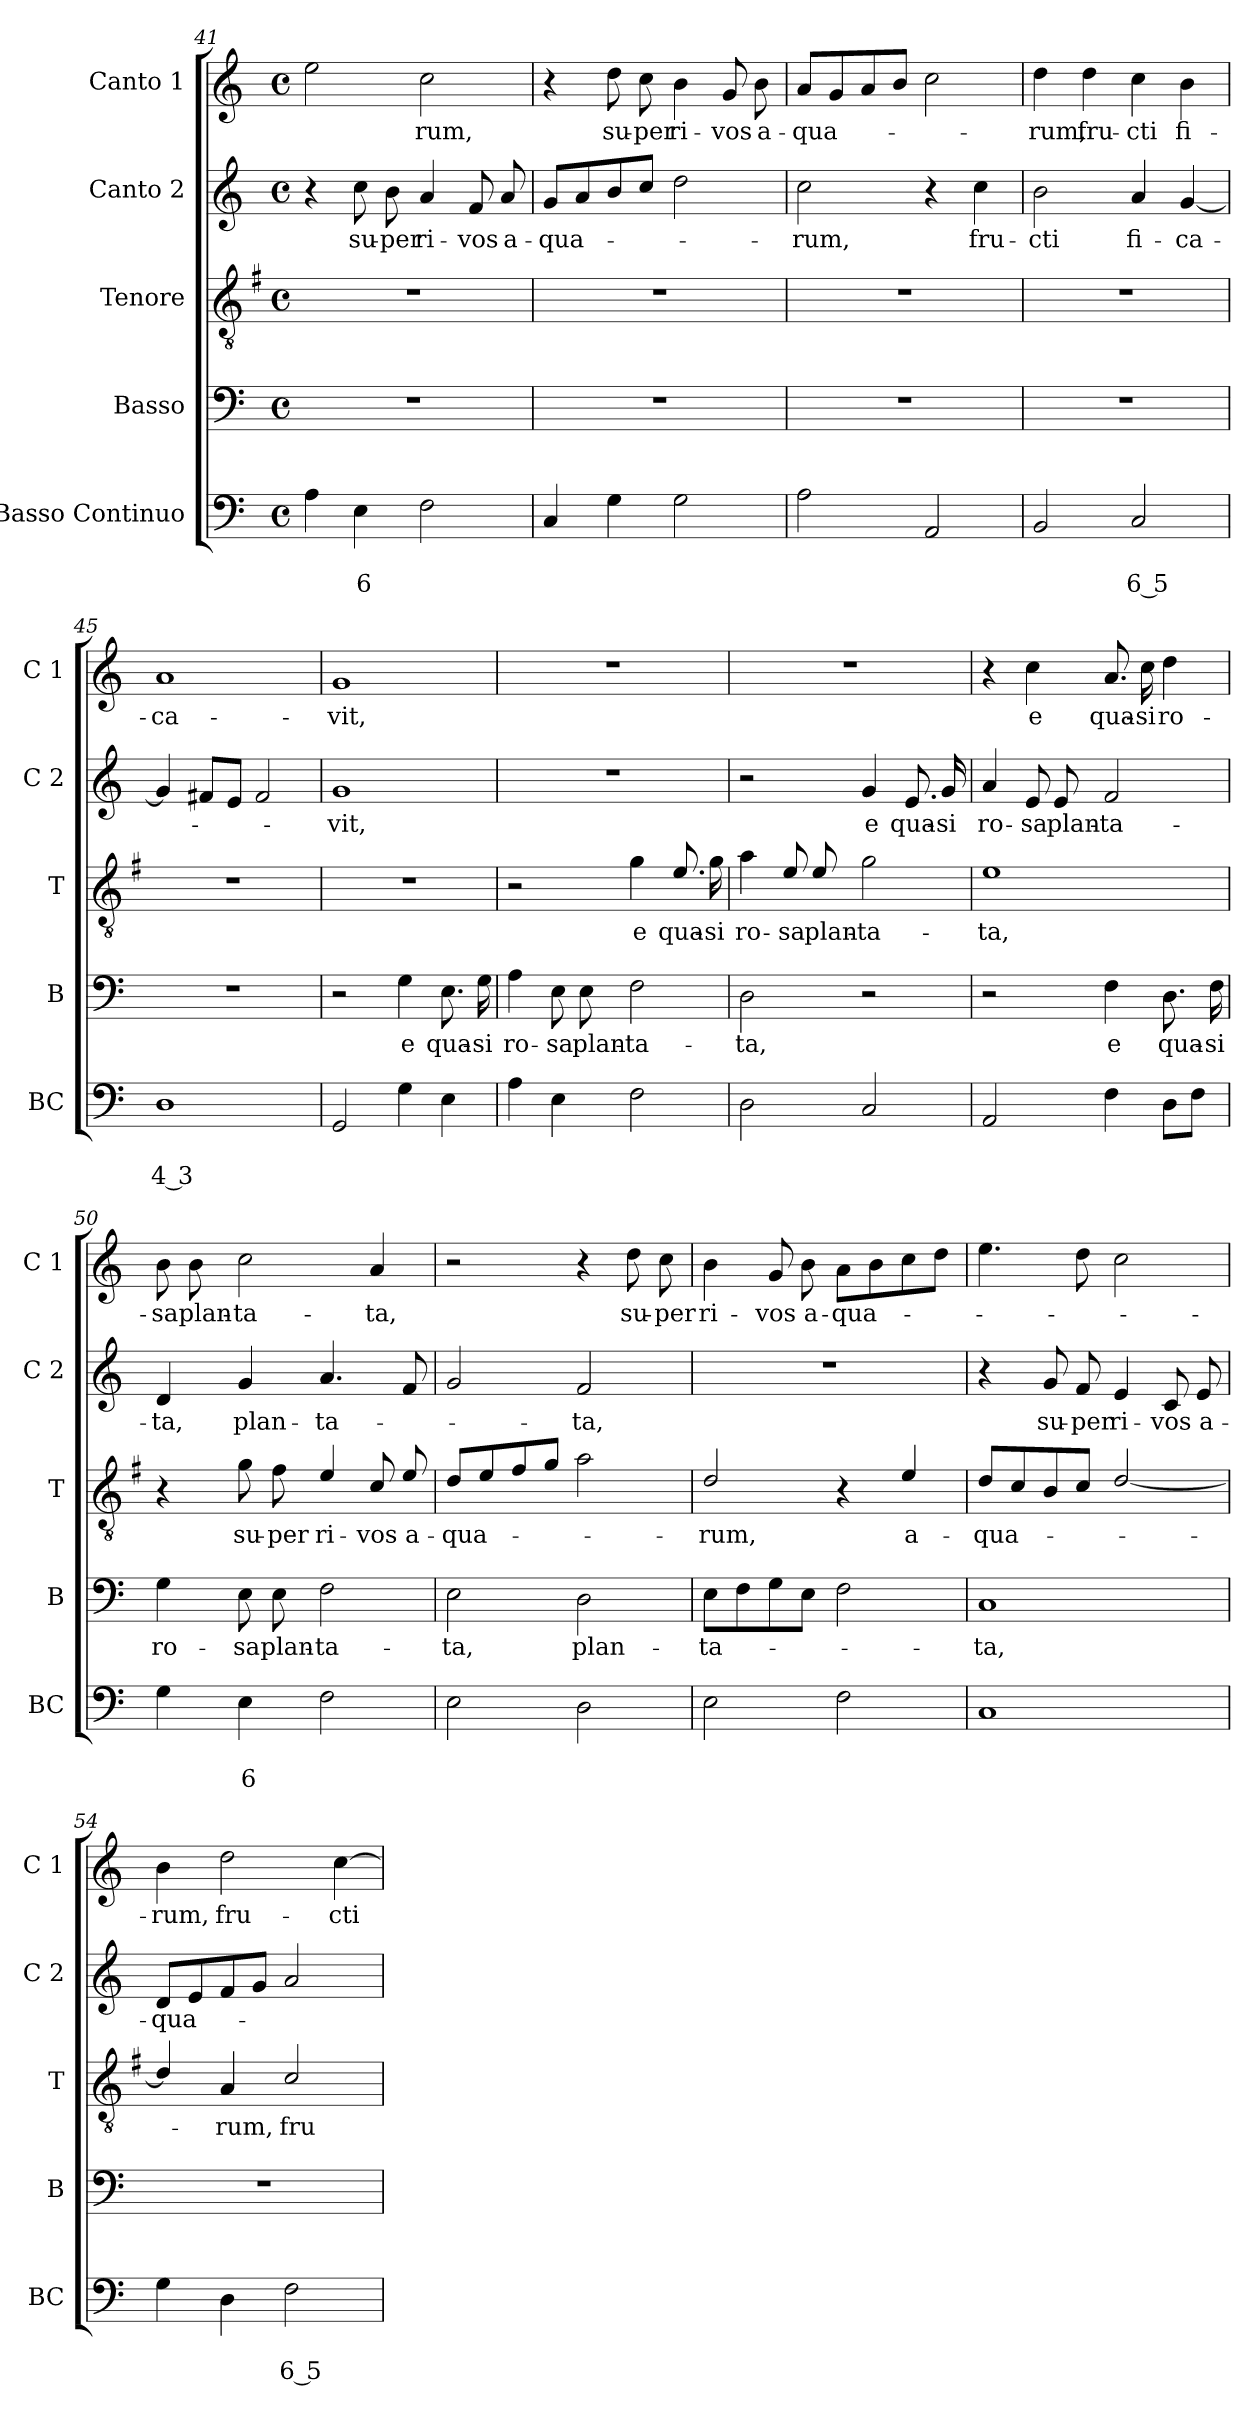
**kern	**text	**text	**kern	**text	**kern	**text	**kern	**text	**kern	**text
*part5	*part5	*part5	*part4	*part4	*part3	*part3	*part2	*part2	*part1	*part1
*staff5	*staff5	*staff5	*staff4	*staff4	*staff3	*staff3	*staff2	*staff2	*staff1	*staff1
*I"Basso Continuo	*	*	*I"Basso	*	*I"Tenore	*	*I"Canto 2	*	*I"Canto 1	*
*I'BC	*	*	*I'B	*	*I'T	*	*I'C 2	*	*I'C 1	*
*clefF4	*	*	*clefF4	*	*clefGv2	*	*clefG2	*	*clefG2	*
*	*	*	*	*	*ITrd4c7	*	*	*	*	*
*k[]	*	*	*k[]	*	*k[]	*	*k[]	*	*k[]	*
*C:	*	*	*C:	*	*C:	*	*C:	*	*C:	*
*M4/4	*	*	*M4/4	*	*M4/4	*	*M4/4	*	*M4/4	*
*met(c)	*	*	*met(c)	*	*met(c)	*	*met(c)	*	*met(c)	*
=41	=41	=41	=41	=41	=41	=41	=41	=41	=41	=41
4A\	.	.	1r	.	1r	.	4r	.	2ee\	.
!	!	!LO:LY:b	!	!	!	!	!	!LO:LY:b	!	!
4E\	.	6	.	.	.	.	8cc\	su-	.	.
!	!	!	!	!	!	!	!	!LO:LY:b	!	!
.	.	.	.	.	.	.	8b\	-per	.	.
!	!	!	!	!	!	!	!	!LO:LY:b	!	!LO:LY:b
2F\	.	.	.	.	.	.	4a/	ri-	2cc\	-rum,
!	!	!	!	!	!	!	!	!LO:LY:b	!	!
.	.	.	.	.	.	.	8f/	-vos	.	.
!	!	!	!	!	!	!	!	!LO:LY:b	!	!
.	.	.	.	.	.	.	8a/	a-	.	.
=42	=42	=42	=42	=42	=42	=42	=42	=42	=42	=42
!	!	!	!	!	!	!	!	!LO:LY:b	!	!
4C/	.	.	1r	.	1r	.	8g/L	-qua-	4r	.
.	.	.	.	.	.	.	8a/	.	.	.
!	!	!	!	!	!	!	!	!	!	!LO:LY:b
4G\	.	.	.	.	.	.	8b/	.	8dd\	su-
!	!	!	!	!	!	!	!	!	!	!LO:LY:b
.	.	.	.	.	.	.	8cc/J	.	8cc\	-per
!	!	!	!	!	!	!	!	!	!	!LO:LY:b
2G\	.	.	.	.	.	.	2dd\	.	4b\	ri-
!	!	!	!	!	!	!	!	!	!	!LO:LY:b
.	.	.	.	.	.	.	.	.	8g/	-vos
!	!	!	!	!	!	!	!	!	!	!LO:LY:b
.	.	.	.	.	.	.	.	.	8b\	a-
!!LO:LB:g=z
=43	=43	=43	=43	=43	=43	=43	=43	=43	=43	=43
!	!	!	!	!	!	!	!	!LO:LY:b	!	!LO:LY:b
2A\	.	.	1r	.	1r	.	2cc\	-rum,	8a/L	-qua-
.	.	.	.	.	.	.	.	.	8g/	.
.	.	.	.	.	.	.	.	.	8a/	.
.	.	.	.	.	.	.	.	.	8b/J	.
2AA/	.	.	.	.	.	.	4r	.	2cc\	.
!	!	!	!	!	!	!	!	!LO:LY:b	!	!
.	.	.	.	.	.	.	4cc\	fru-	.	.
=44	=44	=44	=44	=44	=44	=44	=44	=44	=44	=44
!	!	!	!	!	!	!	!	!LO:LY:b	!	!LO:LY:b
2BB/	.	.	1r	.	1r	.	2b\	-cti	4dd\	-rum,
!	!	!	!	!	!	!	!	!	!	!LO:LY:b
.	.	.	.	.	.	.	.	.	4dd\	fru-
!	!	!LO:LY:b	!	!	!	!	!	!LO:LY:b	!	!LO:LY:b
2C/	.	6 5	.	.	.	.	4a/	fi-	4cc\	-cti
!	!	!	!	!	!	!	!	!LO:LY:b	!	!LO:LY:b
.	.	.	.	.	.	.	[4g/	-ca-	4b\	fi-
=45	=45	=45	=45	=45	=45	=45	=45	=45	=45	=45
!	!	!LO:LY:b	!	!	!	!	!	!	!	!LO:LY:b
1D	.	4 3	1r	.	1r	.	4g/]	.	1a	-ca-
.	.	.	.	.	.	.	8f#X/L	.	.	.
.	.	.	.	.	.	.	8e/J	.	.	.
.	.	.	.	.	.	.	2f#/	.	.	.
=46	=46	=46	=46	=46	=46	=46	=46	=46	=46	=46
!	!	!	!	!	!	!	!	!LO:LY:b	!	!LO:LY:b
2GG/	.	.	2r	.	1r	.	1g	-vit,	1g	-vit,
!	!	!	!	!LO:LY:b	!	!	!	!	!	!
4G\	.	.	4G\	e	.	.	.	.	.	.
!	!	!	!	!LO:LY:b	!	!	!	!	!	!
4E\	.	.	8.E\	qua-	.	.	.	.	.	.
!	!	!	!	!LO:LY:b	!	!	!	!	!	!
.	.	.	16G\	-si	.	.	.	.	.	.
=47	=47	=47	=47	=47	=47	=47	=47	=47	=47	=47
!	!	!	!	!LO:LY:b	!	!	!	!	!	!
4A\	.	.	4A\	ro-	2r	.	1r	.	1r	.
!	!	!	!	!LO:LY:b	!	!	!	!	!	!
4E\	.	.	8E\	-sa	.	.	.	.	.	.
!	!	!	!	!LO:LY:b	!	!	!	!	!	!
.	.	.	8E\	plan-	.	.	.	.	.	.
!	!	!	!	!LO:LY:b	!	!LO:LY:b	!	!	!	!
2F\	.	.	2F\	-ta-	4c\	e	.	.	.	.
!	!	!	!	!	!	!LO:LY:b	!	!	!	!
.	.	.	.	.	8.A/	qua-	.	.	.	.
!	!	!	!	!	!	!LO:LY:b	!	!	!	!
.	.	.	.	.	16c\	-si	.	.	.	.
=48	=48	=48	=48	=48	=48	=48	=48	=48	=48	=48
!	!	!	!	!LO:LY:b	!	!LO:LY:b	!	!	!	!
2D\	.	.	2D\	-ta,	4d\	ro-	2r	.	1r	.
!	!	!	!	!	!	!LO:LY:b	!	!	!	!
.	.	.	.	.	8A/	-sa	.	.	.	.
!	!	!	!	!	!	!LO:LY:b	!	!	!	!
.	.	.	.	.	8A/	plan-	.	.	.	.
!	!	!	!	!	!	!LO:LY:b	!	!LO:LY:b	!	!
2C/	.	.	2r	.	2c\	-ta-	4g/	e	.	.
!	!	!	!	!	!	!	!	!LO:LY:b	!	!
.	.	.	.	.	.	.	8.e/	qua-	.	.
!	!	!	!	!	!	!	!	!LO:LY:b	!	!
.	.	.	.	.	.	.	16g/	-si	.	.
!!LO:PB:g=z
=49	=49	=49	=49	=49	=49	=49	=49	=49	=49	=49
!	!	!	!	!	!	!LO:LY:b	!	!LO:LY:b	!	!
2AA/	.	.	2r	.	1A	-ta,	4a/	ro-	4r	.
!	!	!	!	!	!	!	!	!LO:LY:b	!	!LO:LY:b
.	.	.	.	.	.	.	8e/	-sa	4cc\	e
!	!	!	!	!	!	!	!	!LO:LY:b	!	!
.	.	.	.	.	.	.	8e/	plan-	.	.
!	!	!	!	!LO:LY:b	!	!	!	!LO:LY:b	!	!LO:LY:b
4F\	.	.	4F\	e	.	.	2f/	-ta-	8.a/	qua-
!	!	!	!	!	!	!	!	!	!	!LO:LY:b
.	.	.	.	.	.	.	.	.	16cc\	-si
!	!	!	!	!LO:LY:b	!	!	!	!	!	!LO:LY:b
8D\L	.	.	8.D\	qua-	.	.	.	.	4dd\	ro-
8F\J	.	.	.	.	.	.	.	.	.	.
!	!	!	!	!LO:LY:b	!	!	!	!	!	!
.	.	.	16F\	-si	.	.	.	.	.	.
=50	=50	=50	=50	=50	=50	=50	=50	=50	=50	=50
!	!	!	!	!LO:LY:b	!	!	!	!LO:LY:b	!	!LO:LY:b
4G\	.	.	4G\	ro-	4r	.	4d/	-ta,	8b\	-sa
!	!	!	!	!	!	!	!	!	!	!LO:LY:b
.	.	.	.	.	.	.	.	.	8b\	plan-
!	!	!LO:LY:b	!	!LO:LY:b	!	!LO:LY:b	!	!LO:LY:b	!	!LO:LY:b
4E\	.	6	8E\	-sa	8c\	su-	4g/	plan-	2cc\	-ta-
!	!	!	!	!LO:LY:b	!	!LO:LY:b	!	!	!	!
.	.	.	8E\	plan-	8B\	-per	.	.	.	.
!	!	!	!	!LO:LY:b	!	!LO:LY:b	!	!LO:LY:b	!	!
2F\	.	.	2F\	-ta-	4A/	ri-	4.a/	-ta-	.	.
!	!	!	!	!	!	!LO:LY:b	!	!	!	!LO:LY:b
.	.	.	.	.	8F/	-vos	.	.	4a/	-ta,
!	!	!	!	!	!	!LO:LY:b	!	!	!	!
.	.	.	.	.	8A/	a-	8f/	.	.	.
=51	=51	=51	=51	=51	=51	=51	=51	=51	=51	=51
!	!	!	!	!LO:LY:b	!	!LO:LY:b	!	!	!	!
2E\	.	.	2E\	-ta,	8G/L	-qua-	2g/	.	2r	.
.	.	.	.	.	8A/	.	.	.	.	.
.	.	.	.	.	8B/	.	.	.	.	.
.	.	.	.	.	8c/J	.	.	.	.	.
!	!	!	!	!LO:LY:b	!	!	!	!LO:LY:b	!	!
2D\	.	.	2D\	plan-	2d\	.	2f/	-ta,	4r	.
!	!	!	!	!	!	!	!	!	!	!LO:LY:b
.	.	.	.	.	.	.	.	.	8dd\	su-
!	!	!	!	!	!	!	!	!	!	!LO:LY:b
.	.	.	.	.	.	.	.	.	8cc\	-per
=52	=52	=52	=52	=52	=52	=52	=52	=52	=52	=52
!	!	!	!	!LO:LY:b	!	!LO:LY:b	!	!	!	!LO:LY:b
2E\	.	.	8E\L	-ta-	2G/	-rum,	1r	.	4b\	ri-
.	.	.	8F\	.	.	.	.	.	.	.
!	!	!	!	!	!	!	!	!	!	!LO:LY:b
.	.	.	8G\	.	.	.	.	.	8g/	-vos
!	!	!	!	!	!	!	!	!	!	!LO:LY:b
.	.	.	8E\J	.	.	.	.	.	8b\	a-
!	!	!	!	!	!	!	!	!	!	!LO:LY:b
2F\	.	.	2F\	.	4r	.	.	.	8a\L	-qua-
.	.	.	.	.	.	.	.	.	8b\	.
!	!	!	!	!	!	!LO:LY:b	!	!	!	!
.	.	.	.	.	4A/	a-	.	.	8cc\	.
.	.	.	.	.	.	.	.	.	8dd\J	.
=53	=53	=53	=53	=53	=53	=53	=53	=53	=53	=53
!	!	!	!	!LO:LY:b	!	!LO:LY:b	!	!	!	!
1C	.	.	1C	-ta,	8G/L	-qua-	4r	.	4.ee\	.
.	.	.	.	.	8F/	.	.	.	.	.
!	!	!	!	!	!	!	!	!LO:LY:b	!	!
.	.	.	.	.	8E/	.	8g/	su-	.	.
!	!	!	!	!	!	!	!	!LO:LY:b	!	!
.	.	.	.	.	8F/J	.	8f/	-per	8dd\	.
!	!	!	!	!	!	!	!	!LO:LY:b	!	!
.	.	.	.	.	[2G/	.	4e/	ri-	2cc\	.
!	!	!	!	!	!	!	!	!LO:LY:b	!	!
.	.	.	.	.	.	.	8c/	-vos	.	.
!	!	!	!	!	!	!	!	!LO:LY:b	!	!
.	.	.	.	.	.	.	8e/	a-	.	.
!!LO:LB:g=z
=54	=54	=54	=54	=54	=54	=54	=54	=54	=54	=54
!	!	!	!	!	!	!	!	!LO:LY:b	!	!LO:LY:b
4G\	.	.	1r	.	4G/]	.	8d/L	-qua-	4b\	-rum,
.	.	.	.	.	.	.	8e/	.	.	.
!	!	!	!	!	!	!LO:LY:b	!	!	!	!LO:LY:b
4D\	.	.	.	.	4D/	-rum,	8f/	.	2dd\	fru-
.	.	.	.	.	.	.	8g/J	.	.	.
!	!	!LO:LY:b	!	!	!	!LO:LY:b	!	!	!	!
2F\	.	6 5	.	.	2F/	fru-	2a/	.	.	.
!	!	!	!	!	!	!	!	!	!	!LO:LY:b
.	.	.	.	.	.	.	.	.	[4cc\	-cti
=	=	=	=	=	=	=	=	=	=	=
*-	*-	*-	*-	*-	*-	*-	*-	*-	*-	*-
